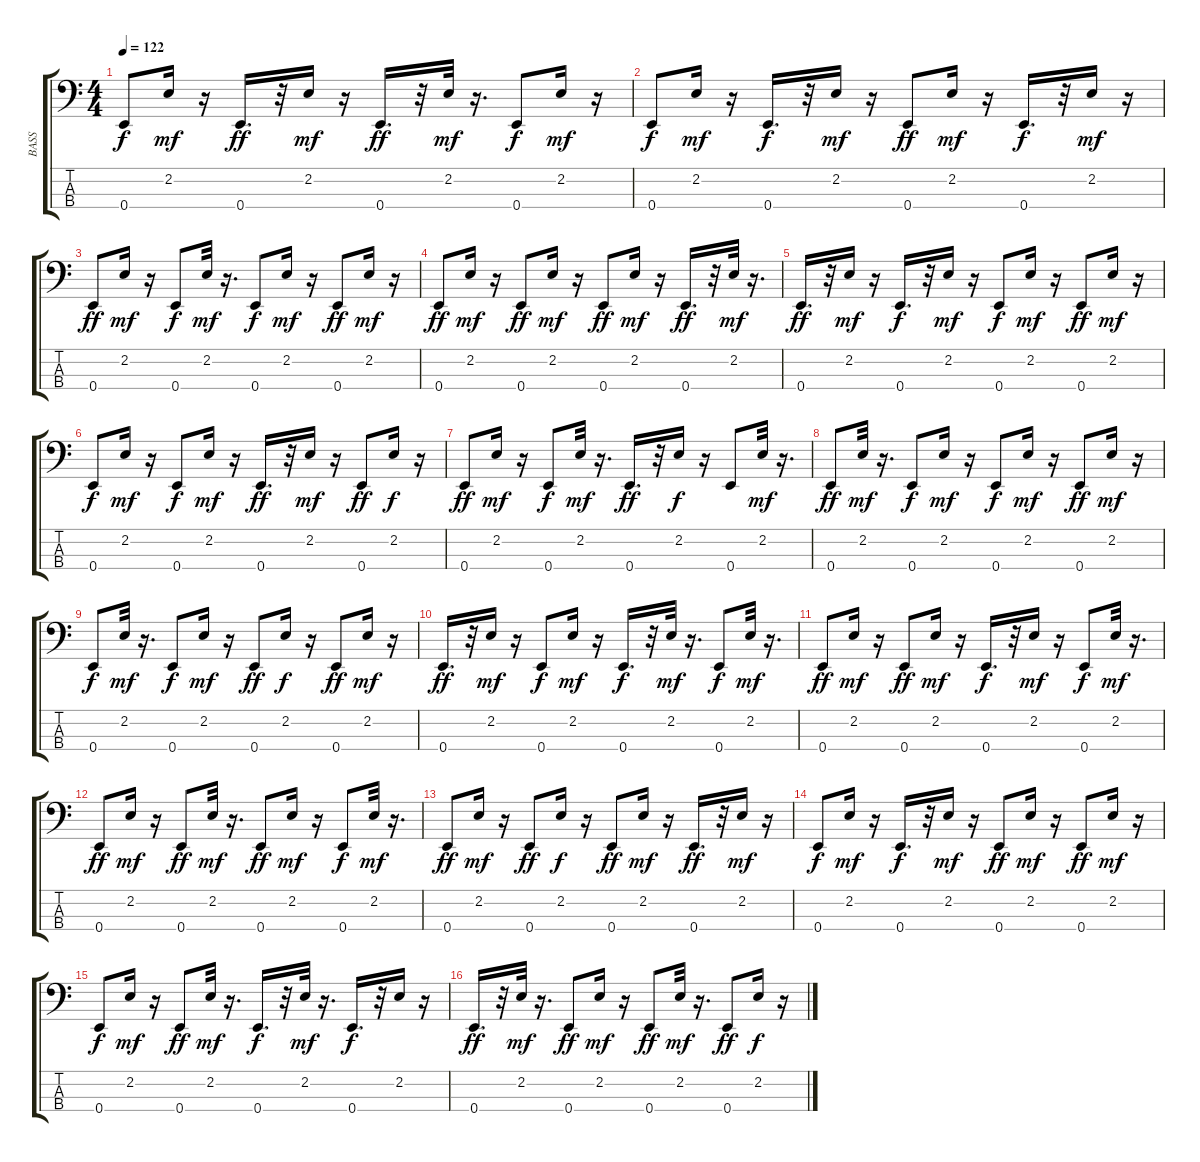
\track ("BASS" "BASS") {instrument slapbass1}
\staff {score tabs}
\tuning (G2 D2 A1 E1) {hide}
\ts (4 4)
\tempo 122
\clef f4
\ks c
0.4.8{dy f} 2.2.16{dy mf} r.16 0.4.16{d dy ff} r.32 2.2.16{dy mf} r.16 0.4.16{d dy ff} r.32 2.2.32{dy mf} r.16{d} 0.4.8{dy f} 2.2.16{dy mf} r.16 |
0.4.8{dy f} 2.2.16{dy mf} r.16 0.4.16{d dy f} r.32 2.2.16{dy mf} r.16 0.4.8{dy ff} 2.2.16{dy mf} r.16 0.4.16{d dy f} r.32 2.2.16{dy mf} r.16 |
0.4.8{dy ff} 2.2.16{dy mf} r.16 0.4.8{dy f} 2.2.32{dy mf} r.16{d} 0.4.8{dy f} 2.2.16{dy mf} r.16 0.4.8{dy ff} 2.2.16{dy mf} r.16 |
0.4.8{dy ff} 2.2.16{dy mf} r.16 0.4.8{dy ff} 2.2.16{dy mf} r.16 0.4.8{dy ff} 2.2.16{dy mf} r.16 0.4.16{d dy ff} r.32 2.2.32{dy mf} r.16{d} |
0.4.16{d dy ff} r.32 2.2.16{dy mf} r.16 0.4.16{d dy f} r.32 2.2.16{dy mf} r.16 0.4.8{dy f} 2.2.16{dy mf} r.16 0.4.8{dy ff} 2.2.16{dy mf} r.16 |
0.4.8{dy f} 2.2.16{dy mf} r.16 0.4.8{dy f} 2.2.16{dy mf} r.16 0.4.16{d dy ff} r.32 2.2.16{dy mf} r.16 0.4.8{dy ff} 2.2.16{dy f} r.16 |
0.4.8{dy ff} 2.2.16{dy mf} r.16 0.4.8{dy f} 2.2.32{dy mf} r.16{d} 0.4.16{d dy ff} r.32 2.2.16{dy f} r.16 0.4.8 2.2.32{dy mf} r.16{d} |
0.4.8{dy ff} 2.2.32{dy mf} r.16{d} 0.4.8{dy f} 2.2.16{dy mf} r.16 0.4.8{dy f} 2.2.16{dy mf} r.16 0.4.8{dy ff} 2.2.16{dy mf} r.16 |
0.4.8{dy f} 2.2.32{dy mf} r.16{d} 0.4.8{dy f} 2.2.16{dy mf} r.16 0.4.8{dy ff} 2.2.16{dy f} r.16 0.4.8{dy ff} 2.2.16{dy mf} r.16 |
0.4.16{d dy ff} r.32 2.2.16{dy mf} r.16 0.4.8{dy f} 2.2.16{dy mf} r.16 0.4.16{d dy f} r.32 2.2.32{dy mf} r.16{d} 0.4.8{dy f} 2.2.32{dy mf} r.16{d} |
0.4.8{dy ff} 2.2.16{dy mf} r.16 0.4.8{dy ff} 2.2.16{dy mf} r.16 0.4.16{d dy f} r.32 2.2.16{dy mf} r.16 0.4.8{dy f} 2.2.32{dy mf} r.16{d} |
0.4.8{dy ff} 2.2.16{dy mf} r.16 0.4.8{dy ff} 2.2.32{dy mf} r.16{d} 0.4.8{dy ff} 2.2.16{dy mf} r.16 0.4.8{dy f} 2.2.32{dy mf} r.16{d} |
0.4.8{dy ff} 2.2.16{dy mf} r.16 0.4.8{dy ff} 2.2.16{dy f} r.16 0.4.8{dy ff} 2.2.16{dy mf} r.16 0.4.16{d dy ff} r.32 2.2.16{dy mf} r.16 |
0.4.8{dy f} 2.2.16{dy mf} r.16 0.4.16{d dy f} r.32 2.2.16{dy mf} r.16 0.4.8{dy ff} 2.2.16{dy mf} r.16 0.4.8{dy ff} 2.2.16{dy mf} r.16 |
0.4.8{dy f} 2.2.16{dy mf} r.16 0.4.8{dy ff} 2.2.32{dy mf} r.16{d} 0.4.16{d dy f} r.32 2.2.32{dy mf} r.16{d} 0.4.16{d dy f} r.32 2.2.16 r.16 |
0.4.16{d dy ff} r.32 2.2.32{dy mf} r.16{d} 0.4.8{dy ff} 2.2.16{dy mf} r.16 0.4.8{dy ff} 2.2.32{dy mf} r.16{d} 0.4.8{dy ff} 2.2.16{dy f} r.16
